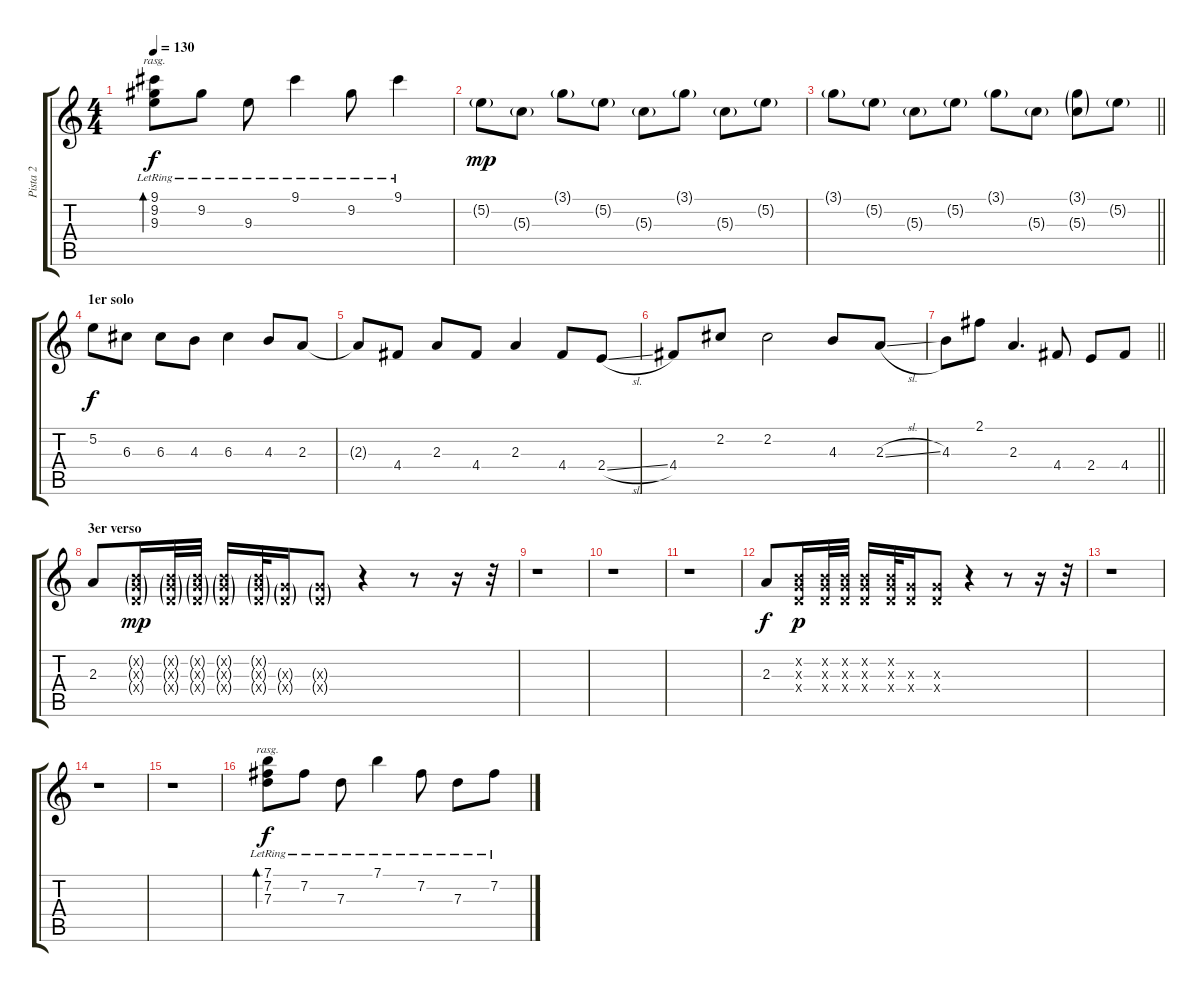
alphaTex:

\track ("Pista 2" "Pista 2") {instrument electricguitarclean}
\staff {score tabs}
\tuning (E4 B3 G3 D3 A2 E2) {hide}
\ts (4 4)
\tempo 130
\clef g2
\ks c
(9.1{lr} 9.2{lr} 9.3{lr}).8{bd 120 rasg ii dy f} 9.2{lr}.8 9.3{lr}.8 9.1{lr}.4 9.2{lr}.8 9.1{lr}.4 |
5.2{g}.8{dy mp} 5.3{g}.8 3.1{g}.8 5.2{g}.8 5.3{g}.8 3.1{g}.8 5.3{g}.8 5.2{g}.8 |
\barLineRight lightlight
3.1{g}.8 5.2{g}.8 5.3{g}.8 5.2{g}.8 3.1{g}.8 5.3{g}.8 (3.1{g} 5.3{g}).8 5.2{g}.8 |
\section ("" "1er solo")
5.2.8{dy f volume 16} 6.3.8 6.3.8 4.3.8 6.3.4 4.3.8 2.3.8 |
2.3{t}.8 4.4.8 2.3.8 4.4.8 2.3.4 4.4.8 2.4{sl}.8 |
4.4.8 2.2.8 2.2.2 4.3.8 2.3{sl}.8 |
\barLineRight lightlight
4.3.8 2.1.8 2.3.4{d} 4.4.8 2.4.8 4.4.8 |
\section ("" "3er verso")
2.3.8 (0.2{g x} 0.3{g x} 0.4{g x}).16{dy mp} (0.2{g x} 0.3{g x} 0.4{g x}).32 (0.2{g x} 0.3{g x} 0.4{g x}).32 (0.2{g x} 0.3{g x} 0.4{g x}).16 (0.2{g x} 0.3{g x} 0.4{g x}).32 (0.3{g x} 0.4{g x}).16 (0.3{g x} 0.4{g x}).8 r.4 r.8 r.16 r.32 |
r.1 |
r.1 |
r.1 |
2.3.8{dy f} (0.2{x} 0.3{x} 0.4{x}).16{dy p} (0.2{x} 0.3{x} 0.4{x}).32 (0.2{x} 0.3{x} 0.4{x}).32 (0.2{x} 0.3{x} 0.4{x}).16 (0.2{x} 0.3{x} 0.4{x}).32 (0.3{x} 0.4{x}).16 (0.3{x} 0.4{x}).8 r.4 r.8 r.16 r.32 |
r.1 |
r.1 |
r.1 |
(7.1{lr} 7.2{lr} 7.3{lr}).8{bd 120 rasg ii dy f} 7.2{lr}.8 7.3{lr}.8 7.1{lr}.4 7.2{lr}.8 7.3{lr}.8 7.2{lr}.8
